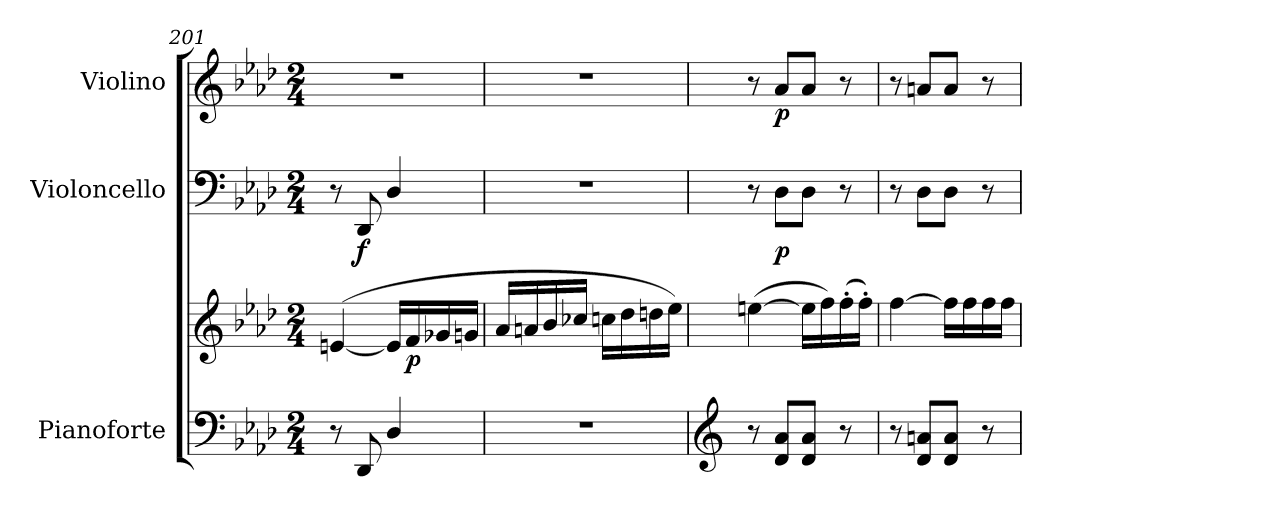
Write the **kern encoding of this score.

**kern	**kern	**dynam	**kern	**dynam	**kern	**dynam
*part3	*part3	*part3	*part2	*part2	*part1	*part1
*staff4	*staff3	*staff3/4	*staff2	*staff2	*staff1	*staff1
*I"Pianoforte	*	*	*I"Violoncello	*	*I"Violino	*
*I'Pno	*	*	*	*	*	*
*clefF4	*clefG2	*	*clefF4	*	*clefG2	*
*k[b-e-a-d-]	*k[b-e-a-d-]	*	*k[b-e-a-d-]	*	*k[b-e-a-d-]	*
*A-:	*A-:	*	*A-:	*	*A-:	*
*M2/4	*M2/4	*	*M2/4	*	*M2/4	*
=201	=201	=201	=201	=201	=201	=201
8r	(>[4en/	.	8r	.	2r	.
!	!	!	!	!LO:DY:b	!	!
8DD-/	.	.	8DD-/	f	.	.
4D-/	16e/LL]	.	4D-/	.	.	.
!	!	!LO:DY:b	!	!	!	!
.	16f/	p	.	.	.	.
.	16g-X/	.	.	.	.	.
.	16gn/JJ	.	.	.	.	.
!!LO:LB:g=z
=202	=202	=202	=202	=202	=202	=202
2r	16a-/LL	.	2r	.	2r	.
.	16an/	.	.	.	.	.
.	16b-/	.	.	.	.	.
.	16cc-X/JJ	.	.	.	.	.
.	16ccn\LL	.	.	.	.	.
.	16dd-\	.	.	.	.	.
.	16ddn\	.	.	.	.	.
.	16ee-i\JJ)	.	.	.	.	.
=203	=203	=203	=203	=203	=203	=203
*clefG2	*	*	*	*	*	*
8r	(>[4een\	.	8r	.	8r	.
!	!	!	!	!LO:DY:b	!	!LO:DY:b
8d-i/ 8a-i/L	.	.	8D-\L	p	8a-/L	p
8d-/ 8a-/J	16ee\LL]	.	8D-\J	.	8a-/J	.
.	16ff\)	.	.	.	.	.
8r	(>16ff'\	.	8r	.	8r	.
.	16ff'\JJ)	.	.	.	.	.
=204	=204	=204	=204	=204	=204	=204
8r	[4ff\	.	8r	.	8r	.
8d-/ 8an/L	.	.	8D-\L	.	8an/L	.
8d-/ 8a/J	16ff\LL]	.	8D-\J	.	8a/J	.
.	16ff\	.	.	.	.	.
8r	16ff\	.	8r	.	8r	.
.	16ff\JJ	.	.	.	.	.
=	=	=	=	=	=	=
*-	*-	*-	*-	*-	*-	*-
